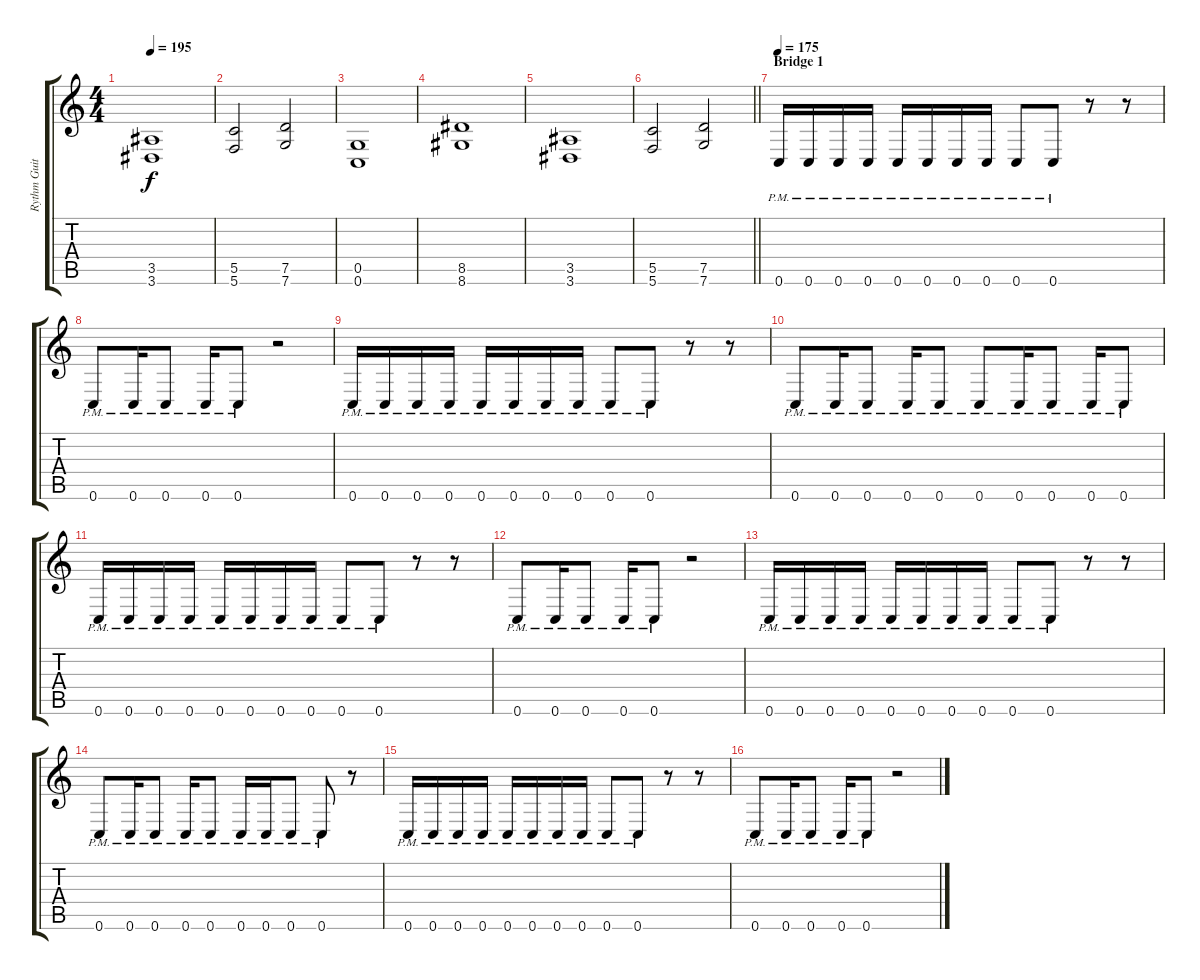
\track ("Rythm Guitar (Mätze)" "Rythm Guit") {instrument distortionguitar}
\staff {score tabs}
\tuning (D4 A3 F3 C3 G2 C2) {hide}
\ts (4 4)
\tempo 195
\clef g2
\ks c
(3.5 3.6).1{dy f} |
(5.5 5.6).2 (7.5 7.6).2 |
(0.5 0.6).1 |
(8.5 8.6).1 |
(3.5 3.6).1 |
\barLineRight lightlight
(5.5 5.6).2 (7.5 7.6).2 |
\section ("" "Bridge 1")
\tempo 175
0.6{pm}.16 0.6{pm}.16 0.6{pm}.16 0.6{pm}.16 0.6{pm}.16 0.6{pm}.16 0.6{pm}.16 0.6{pm}.16 0.6{pm}.8 0.6{pm}.8 r.8 r.8 |
0.6{pm}.8 0.6{pm}.16 0.6{pm}.8 0.6{pm}.16 0.6{pm}.8 r.2 |
0.6{pm}.16 0.6{pm}.16 0.6{pm}.16 0.6{pm}.16 0.6{pm}.16 0.6{pm}.16 0.6{pm}.16 0.6{pm}.16 0.6{pm}.8 0.6{pm}.8 r.8 r.8 |
0.6{pm}.8 0.6{pm}.16 0.6{pm}.8 0.6{pm}.16 0.6{pm}.8 0.6{pm}.8 0.6{pm}.16 0.6{pm}.8 0.6{pm}.16 0.6{pm}.8 |
0.6{pm}.16 0.6{pm}.16 0.6{pm}.16 0.6{pm}.16 0.6{pm}.16 0.6{pm}.16 0.6{pm}.16 0.6{pm}.16 0.6{pm}.8 0.6{pm}.8 r.8 r.8 |
0.6{pm}.8 0.6{pm}.16 0.6{pm}.8 0.6{pm}.16 0.6{pm}.8 r.2 |
0.6{pm}.16 0.6{pm}.16 0.6{pm}.16 0.6{pm}.16 0.6{pm}.16 0.6{pm}.16 0.6{pm}.16 0.6{pm}.16 0.6{pm}.8 0.6{pm}.8 r.8 r.8 |
0.6{pm}.8 0.6{pm}.16 0.6{pm}.8 0.6{pm}.16 0.6{pm}.8 0.6{pm}.16 0.6{pm}.16 0.6{pm}.8 0.6{pm}.8 r.8 |
0.6{pm}.16 0.6{pm}.16 0.6{pm}.16 0.6{pm}.16 0.6{pm}.16 0.6{pm}.16 0.6{pm}.16 0.6{pm}.16 0.6{pm}.8 0.6{pm}.8 r.8 r.8 |
0.6{pm}.8 0.6{pm}.16 0.6{pm}.8 0.6{pm}.16 0.6{pm}.8 r.2
